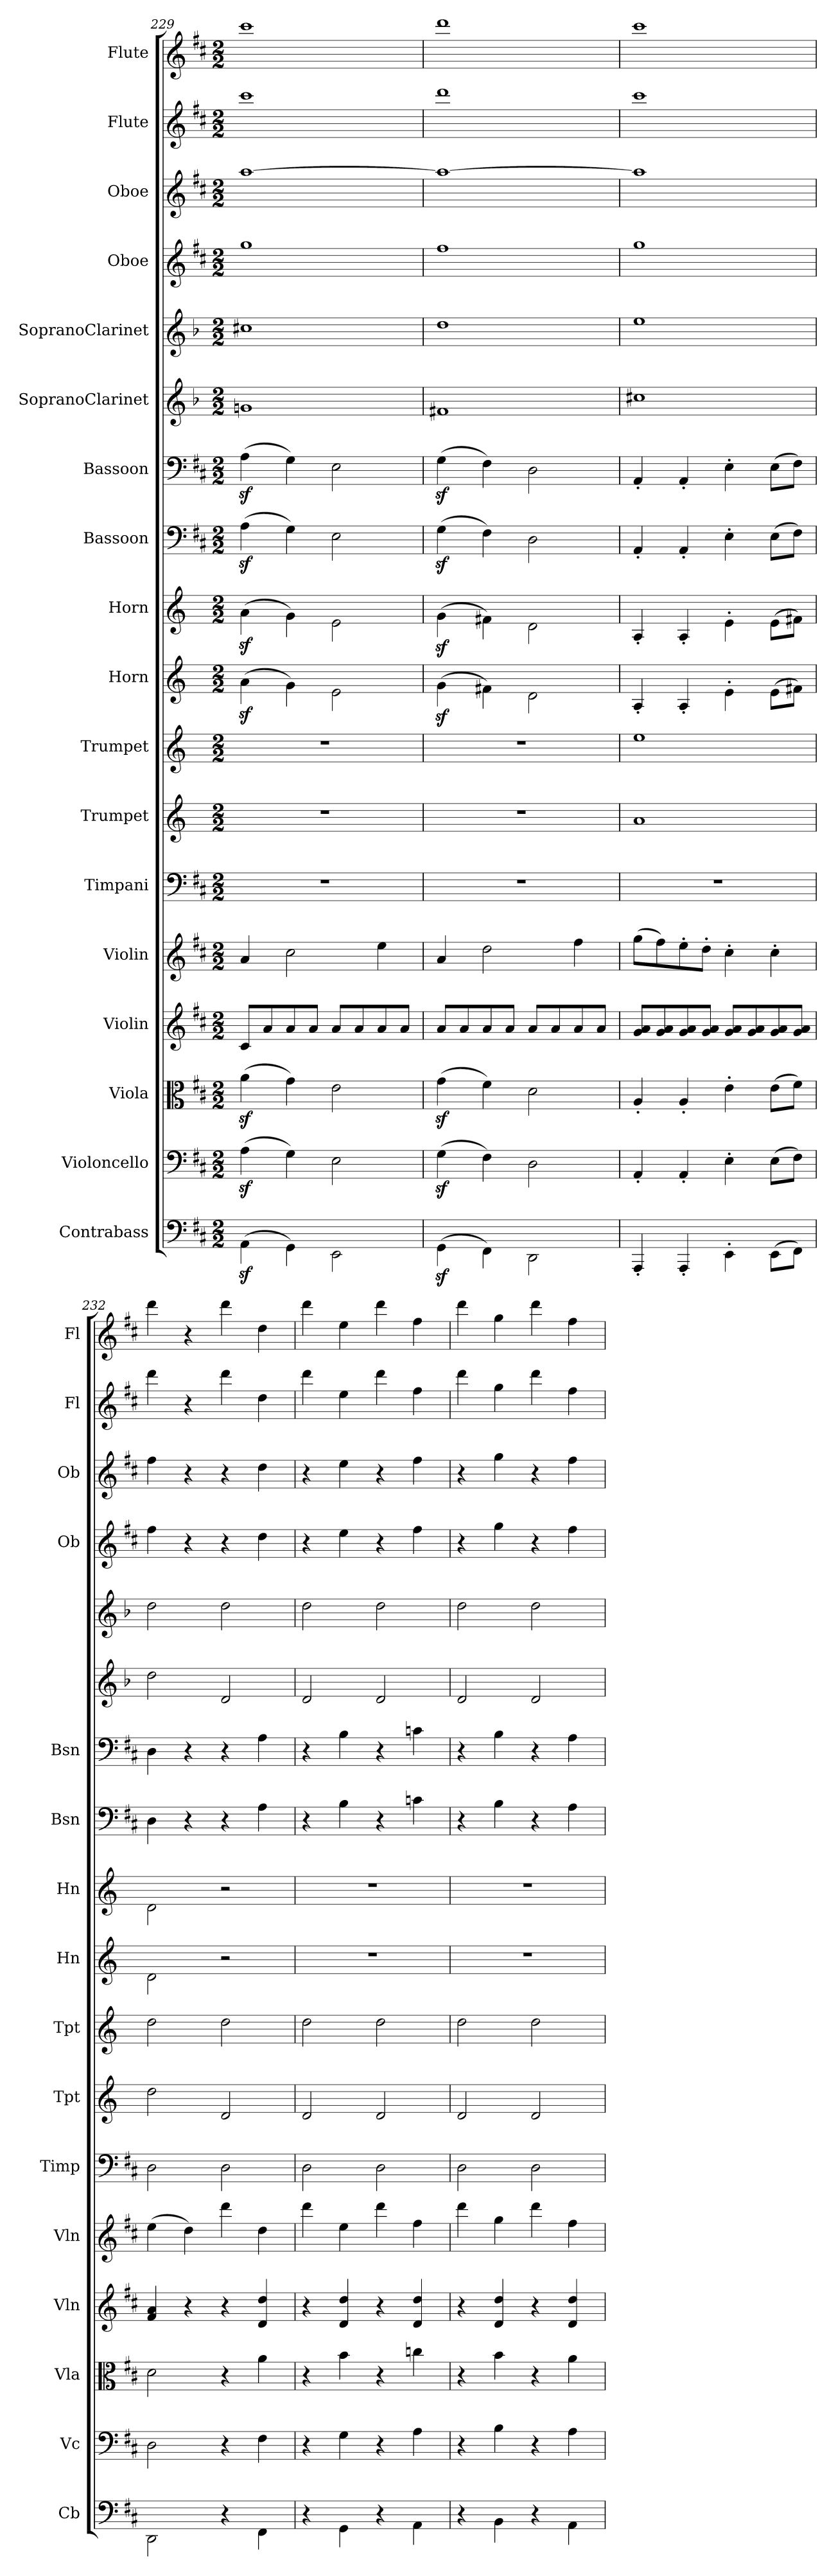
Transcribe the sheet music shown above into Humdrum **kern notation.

**kern	**kern	**kern	**kern	**kern	**kern	**kern	**kern	**kern	**kern	**kern	**kern	**kern	**kern	**kern	**kern	**kern	**kern
*part18	*part17	*part16	*part15	*part14	*part13	*part12	*part11	*part10	*part9	*part8	*part7	*part6	*part5	*part4	*part3	*part2	*part1
*staff18	*staff17	*staff16	*staff15	*staff14	*staff13	*staff12	*staff11	*staff10	*staff9	*staff8	*staff7	*staff6	*staff5	*staff4	*staff3	*staff2	*staff1
*I"Contrabass	*I"Violoncello	*I"Viola	*I"Violin	*I"Violin	*I"Timpani	*I"Trumpet	*I"Trumpet	*I"Horn	*I"Horn	*I"Bassoon	*I"Bassoon	*I"SopranoClarinet	*I"SopranoClarinet	*I"Oboe	*I"Oboe	*I"Flute	*I"Flute
*I'Cb	*I'Vc	*I'Vla	*I'Vln	*I'Vln	*I'Timp	*I'Tpt	*I'Tpt	*I'Hn	*I'Hn	*I'Bsn	*I'Bsn	*	*	*I'Ob	*I'Ob	*I'Fl	*I'Fl
*clefF4	*clefF4	*clefC3	*clefG2	*clefG2	*clefF4	*clefG2	*clefG2	*clefG2	*clefG2	*clefF4	*clefF4	*clefG2	*clefG2	*clefG2	*clefG2	*clefG2	*clefG2
*k[f#c#]	*k[f#c#]	*k[f#c#]	*k[f#c#]	*k[f#c#]	*k[f#c#]	*k[]	*k[]	*k[]	*k[]	*k[f#c#]	*k[f#c#]	*k[b-]	*k[b-]	*k[f#c#]	*k[f#c#]	*k[f#c#]	*k[f#c#]
*M2/2	*M2/2	*M2/2	*M2/2	*M2/2	*M2/2	*M2/2	*M2/2	*M2/2	*M2/2	*M2/2	*M2/2	*M2/2	*M2/2	*M2/2	*M2/2	*M2/2	*M2/2
=229	=229	=229	=229	=229	=229	=229	=229	=229	=229	=229	=229	=229	=229	=229	=229	=229	=229
(4AAz\	(4Az\	(4az\	8c#/L	4a/	1r	1r	1r	(4az\	(4az\	(4Az\	(4Az\	1gn\	1cc#X\	1gg\	[1aa\	1ccc#\	1ccc#\
.	.	.	8a/	.	.	.	.	.	.	.	.	.	.	.	.	.	.
4GG\)	4G\)	4g\)	8a/	2cc#\	.	.	.	4g\)	4g\)	4G\)	4G\)	.	.	.	.	.	.
.	.	.	8a/J	.	.	.	.	.	.	.	.	.	.	.	.	.	.
2EE\	2E\	2e\	8a/L	.	.	.	.	2e\	2e\	2E\	2E\	.	.	.	.	.	.
.	.	.	8a/	.	.	.	.	.	.	.	.	.	.	.	.	.	.
.	.	.	8a/	4ee\	.	.	.	.	.	.	.	.	.	.	.	.	.
.	.	.	8a/J	.	.	.	.	.	.	.	.	.	.	.	.	.	.
=230	=230	=230	=230	=230	=230	=230	=230	=230	=230	=230	=230	=230	=230	=230	=230	=230	=230
(4GGz\	(4Gz\	(4gz\	8a/L	4a/	1r	1r	1r	(4gz\	(4gz\	(4Gz\	(4Gz\	1f#X/	1dd\	1ff#\	1aa\_	1ddd\	1ddd\
.	.	.	8a/	.	.	.	.	.	.	.	.	.	.	.	.	.	.
4FF#\)	4F#\)	4f#\)	8a/	2dd\	.	.	.	4f#X\)	4f#X\)	4F#\)	4F#\)	.	.	.	.	.	.
.	.	.	8a/J	.	.	.	.	.	.	.	.	.	.	.	.	.	.
2DD\	2D\	2d\	8a/L	.	.	.	.	2d\	2d\	2D\	2D\	.	.	.	.	.	.
.	.	.	8a/	.	.	.	.	.	.	.	.	.	.	.	.	.	.
.	.	.	8a/	4ff#\	.	.	.	.	.	.	.	.	.	.	.	.	.
.	.	.	8a/J	.	.	.	.	.	.	.	.	.	.	.	.	.	.
=231	=231	=231	=231	=231	=231	=231	=231	=231	=231	=231	=231	=231	=231	=231	=231	=231	=231
4AAA'/	4AA'/	4A'/	8g/ 8a/L	(8gg\L	1r	1a/	1ee\	4A'/	4A'/	4AA'/	4AA'/	1cc#X\	1ee\	1gg\	1aa\]	1ccc#\	1ccc#\
.	.	.	8g/ 8a/	8ff#\)	.	.	.	.	.	.	.	.	.	.	.	.	.
4AAA'/	4AA'/	4A'/	8g/ 8a/	8ee'\	.	.	.	4A'/	4A'/	4AA'/	4AA'/	.	.	.	.	.	.
.	.	.	8g/ 8a/J	8dd'\J	.	.	.	.	.	.	.	.	.	.	.	.	.
4EE'\	4E'\	4e'\	8g/ 8a/L	4cc#'\	.	.	.	4e'\	4e'\	4E'\	4E'\	.	.	.	.	.	.
.	.	.	8g/ 8a/	.	.	.	.	.	.	.	.	.	.	.	.	.	.
(8EE\L	(8E\L	(8e\L	8g/ 8a/	4cc#'\	.	.	.	(8e\L	(8e\L	(8E\L	(8E\L	.	.	.	.	.	.
8FF#\J)	8F#\J)	8f#\J)	8g/ 8a/J	.	.	.	.	8f#X\J)	8f#X\J)	8F#\J)	8F#\J)	.	.	.	.	.	.
=232	=232	=232	=232	=232	=232	=232	=232	=232	=232	=232	=232	=232	=232	=232	=232	=232	=232
2DD\	2D\	2d\	4f#/ 4a/	(4ee\	2D\	2dd\	2dd\	2d\	2d\	4D\	4D\	2dd\	2dd\	4ff#\	4ff#\	4ddd\	4ddd\
.	.	.	4r	4dd\)	.	.	.	.	.	4r	4r	.	.	4r	4r	4r	4r
4r	4r	4r	4r	4ddd\	2D\	2d/	2dd\	2r	2r	4r	4r	2d/	2dd\	4r	4r	4ddd\	4ddd\
4FF#\	4F#\	4a\	4d/ 4dd/	4dd\	.	.	.	.	.	4A\	4A\	.	.	4dd\	4dd\	4dd\	4dd\
=233	=233	=233	=233	=233	=233	=233	=233	=233	=233	=233	=233	=233	=233	=233	=233	=233	=233
4r	4r	4r	4r	4ddd\	2D\	2d/	2dd\	1r	1r	4r	4r	2d/	2dd\	4r	4r	4ddd\	4ddd\
4GG\	4G\	4b\	4d/ 4dd/	4ee\	.	.	.	.	.	4B\	4B\	.	.	4ee\	4ee\	4ee\	4ee\
4r	4r	4r	4r	4ddd\	2D\	2d/	2dd\	.	.	4r	4r	2d/	2dd\	4r	4r	4ddd\	4ddd\
4AA\	4A\	4ccn\	4d/ 4dd/	4ff#\	.	.	.	.	.	4cn\	4cn\	.	.	4ff#\	4ff#\	4ff#\	4ff#\
=234	=234	=234	=234	=234	=234	=234	=234	=234	=234	=234	=234	=234	=234	=234	=234	=234	=234
4r	4r	4r	4r	4ddd\	2D\	2d/	2dd\	1r	1r	4r	4r	2d/	2dd\	4r	4r	4ddd\	4ddd\
4BB\	4B\	4b\	4d/ 4dd/	4gg\	.	.	.	.	.	4B\	4B\	.	.	4gg\	4gg\	4gg\	4gg\
4r	4r	4r	4r	4ddd\	2D\	2d/	2dd\	.	.	4r	4r	2d/	2dd\	4r	4r	4ddd\	4ddd\
4AA\	4A\	4a\	4d/ 4dd/	4ff#\	.	.	.	.	.	4A\	4A\	.	.	4ff#\	4ff#\	4ff#\	4ff#\
=	=	=	=	=	=	=	=	=	=	=	=	=	=	=	=	=	=
*-	*-	*-	*-	*-	*-	*-	*-	*-	*-	*-	*-	*-	*-	*-	*-	*-	*-
